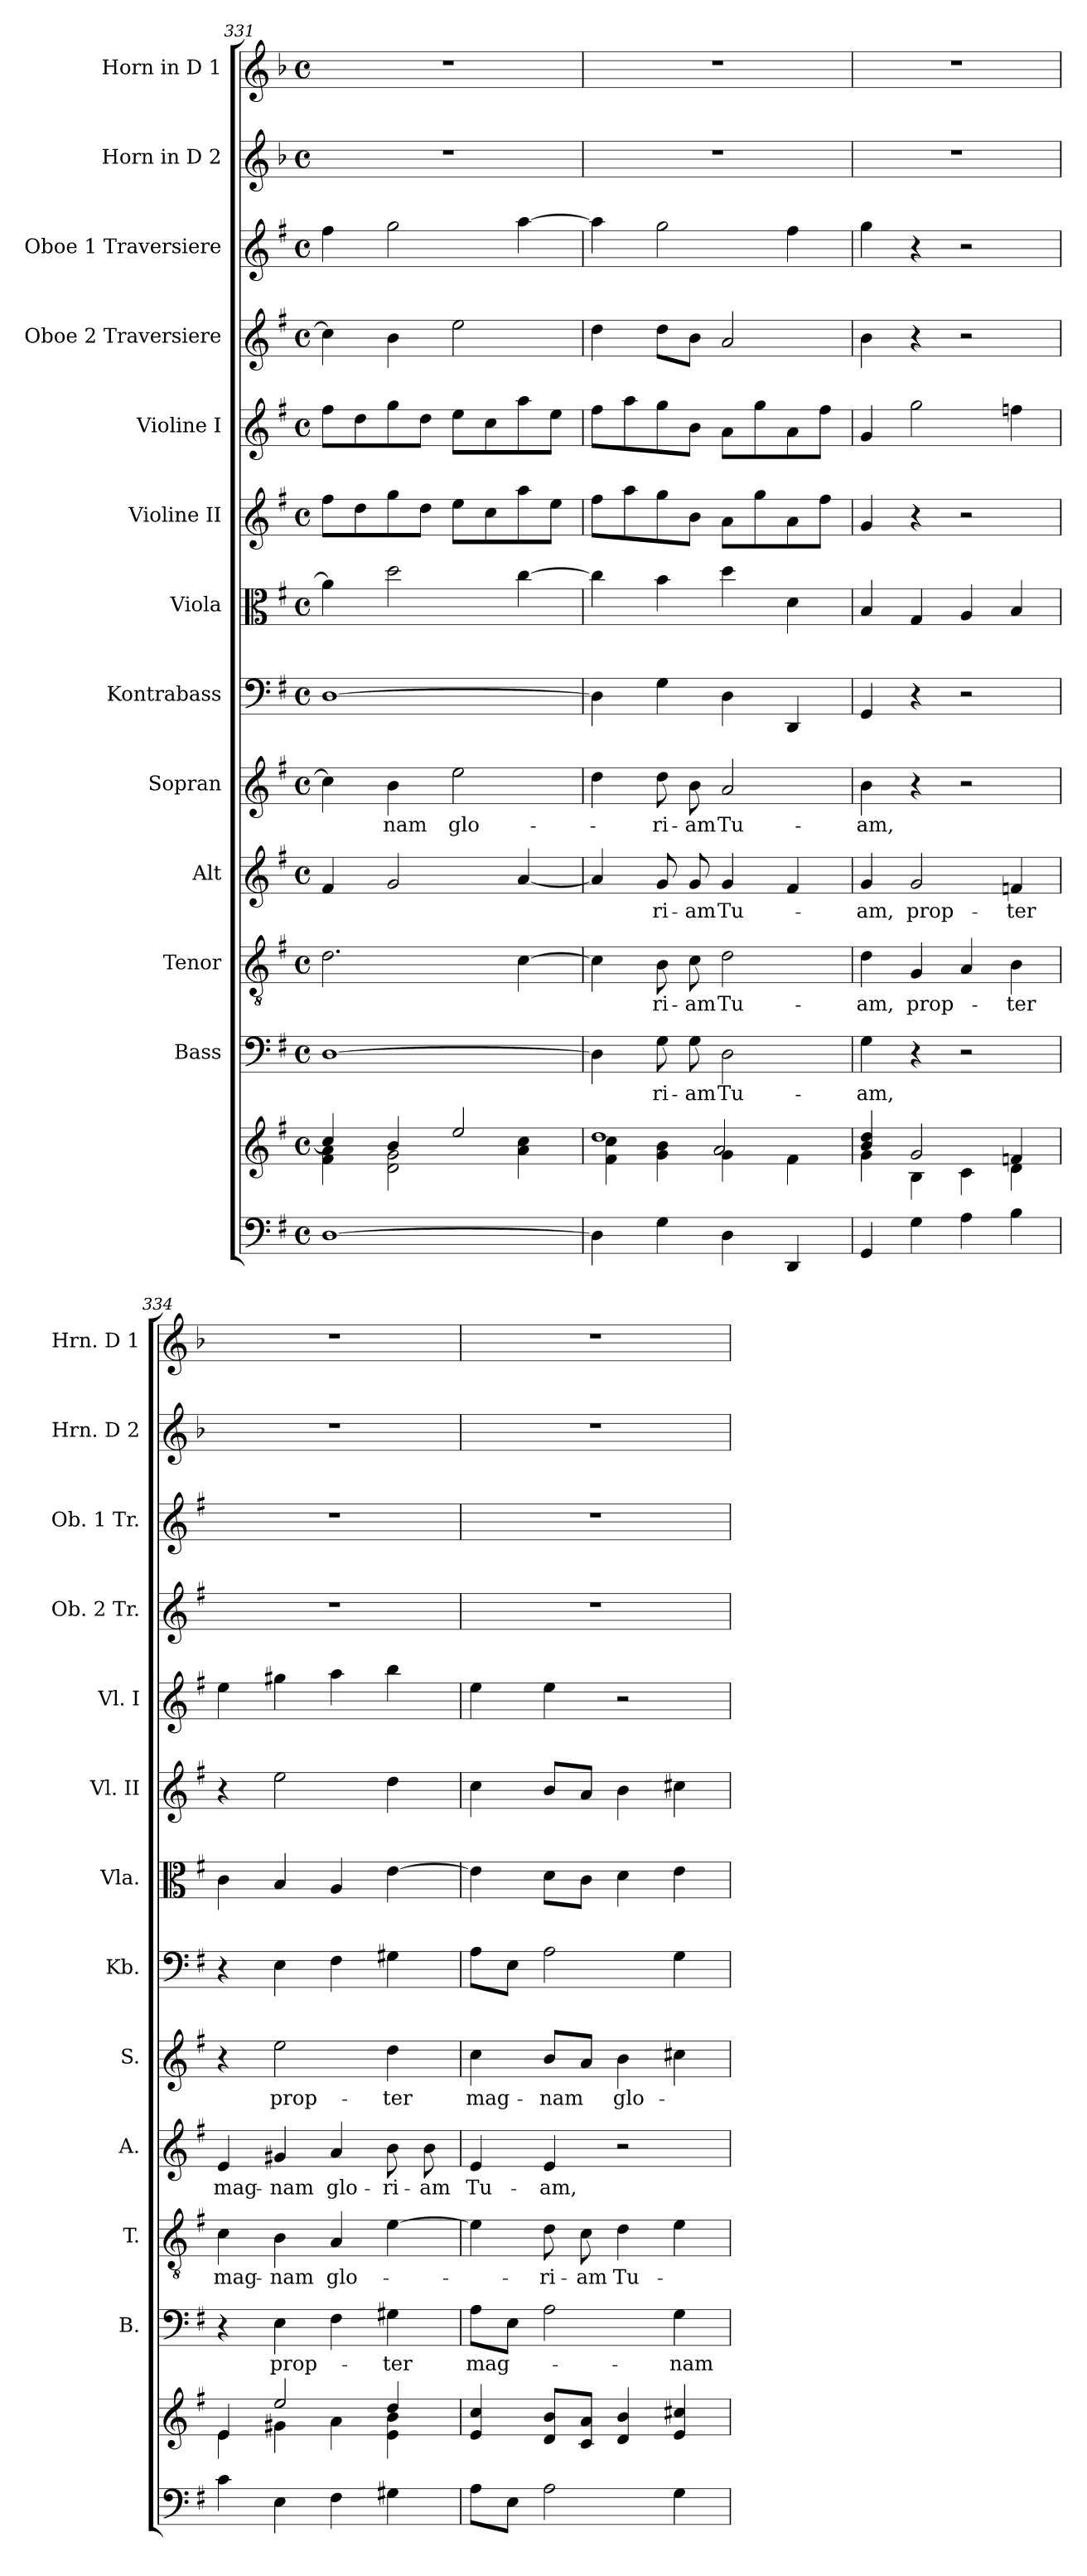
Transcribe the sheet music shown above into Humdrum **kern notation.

**kern	**kern	**kern	**text	**kern	**text	**kern	**text	**kern	**text	**kern	**kern	**kern	**kern	**kern	**kern	**kern	**kern
*part13	*part13	*part12	*part12	*part11	*part11	*part10	*part10	*part9	*part9	*part8	*part7	*part6	*part5	*part4	*part3	*part2	*part1
*staff14	*staff13	*staff12	*staff12	*staff11	*staff11	*staff10	*staff10	*staff9	*staff9	*staff8	*staff7	*staff6	*staff5	*staff4	*staff3	*staff2	*staff1
*	*	*I"Bass	*	*I"Tenor	*	*I"Alt	*	*I"Sopran	*	*I"Kontrabass	*I"Viola	*I"Violine II	*I"Violine I	*I"Oboe 2 Traversiere	*I"Oboe 1 Traversiere	*I"Horn in D 2	*I"Horn in D 1
*	*	*I'B.	*	*I'T.	*	*I'A.	*	*I'S.	*	*I'Kb.	*I'Vla.	*I'Vl. II	*I'Vl. I	*I'Ob. 2 Tr.	*I'Ob. 1 Tr.	*I'Hrn. D 2	*I'Hrn. D 1
*clefF4	*clefG2	*clefF4	*	*clefGv2	*	*clefG2	*	*clefG2	*	*clefF4	*clefC3	*clefG2	*clefG2	*clefG2	*clefG2	*clefG2	*clefG2
*	*	*	*	*	*	*	*	*	*	*ITrd7c12	*	*	*	*	*	*ITrd6c10	*ITrd6c10
*k[f#]	*k[f#]	*k[f#]	*	*k[f#]	*	*k[f#]	*	*k[f#]	*	*k[f#]	*k[f#]	*k[f#]	*k[f#]	*k[f#]	*k[f#]	*k[f#]	*k[f#]
*G:	*G:	*G:	*	*G:	*	*G:	*	*G:	*	*G:	*G:	*G:	*G:	*G:	*G:	*G:	*G:
*M4/4	*M4/4	*M4/4	*	*M4/4	*	*M4/4	*	*M4/4	*	*M4/4	*M4/4	*M4/4	*M4/4	*M4/4	*M4/4	*M4/4	*M4/4
*met(c)	*met(c)	*met(c)	*	*met(c)	*	*met(c)	*	*met(c)	*	*met(c)	*met(c)	*met(c)	*met(c)	*met(c)	*met(c)	*met(c)	*met(c)
=331	=331	=331	=331	=331	=331	=331	=331	=331	=331	=331	=331	=331	=331	=331	=331	=331	=331
*	*^	*	*	*	*	*	*	*	*	*	*	*	*	*	*	*	*
[1D	4cc/]	4f#\ 4a\	[1D	.	2.d\	.	4f#/	.	4cc\]	.	[1DD	4a\]	8ff#\L	8ff#\L	4cc\]	4ff#\	1r	1r
.	.	.	.	.	.	.	.	.	.	.	.	.	8dd\	8dd\	.	.	.	.
!	!	!	!	!	!	!	!	!	!	!LO:LY:b	!	!	!	!	!	!	!	!
.	4b/	2d\ 2g\	.	.	.	.	2g/	.	4b\	-nam	.	2dd\	8gg\	8gg\	4b\	2gg\	.	.
.	.	.	.	.	.	.	.	.	.	.	.	.	8dd\J	8dd\J	.	.	.	.
!	!	!	!	!	!	!	!	!	!	!LO:LY:b	!	!	!	!	!	!	!	!
.	2ee/	.	.	.	.	.	.	.	2ee\	glo-	.	.	8ee\L	8ee\L	2ee\	.	.	.
.	.	.	.	.	.	.	.	.	.	.	.	.	8cc\	8cc\	.	.	.	.
.	.	4a\ 4cc\	.	.	[4c\	.	[4a/	.	.	.	.	[4cc\	8aa\	8aa\	.	[4aa\	.	.
.	.	.	.	.	.	.	.	.	.	.	.	.	8ee\J	8ee\J	.	.	.	.
=332	=332	=332	=332	=332	=332	=332	=332	=332	=332	=332	=332	=332	=332	=332	=332	=332	=332	=332
*	*	*^	*	*	*	*	*	*	*	*	*	*	*	*	*	*	*	*
4D\]	1dd	4f#\ 4cc\	2ryy	4D\]	.	4c\]	.	4a/]	.	4dd\	.	4DD\]	4cc\]	8ff#\L	8ff#\L	4dd\	4aa\]	1r	1r
.	.	.	.	.	.	.	.	.	.	.	.	.	.	8aa\	8aa\	.	.	.	.
!	!	!	!	!	!LO:LY:b	!	!LO:LY:b	!	!LO:LY:b	!	!LO:LY:b	!	!	!	!	!	!	!	!
4G\	.	4g\ 4b\	.	8G\	-ri-	8B\	-ri-	8g/	-ri-	8dd\	-ri-	4GG\	4b\	8gg\	8gg\	8dd\L	2gg\	.	.
!	!	!	!	!	!LO:LY:b	!	!LO:LY:b	!	!LO:LY:b	!	!LO:LY:b	!	!	!	!	!	!	!	!
.	.	.	.	8G\	-am	8c\	-am	8g/	-am	8b\	-am	.	.	8b\J	8b\J	8b\J	.	.	.
!	!	!	!	!	!LO:LY:b	!	!LO:LY:b	!	!LO:LY:b	!	!LO:LY:b	!	!	!	!	!	!	!	!
4D\	.	4g\	2a/	2D\	Tu-	2d\	Tu-	4g/	Tu-	2a/	Tu-	4DD\	4dd\	8a\L	8a\L	2a/	.	.	.
.	.	.	.	.	.	.	.	.	.	.	.	.	.	8gg\	8gg\	.	.	.	.
4DD/	.	4f#\	.	.	.	.	.	4f#/	.	.	.	4DDD/	4d\	8a\	8a\	.	4ff#\	.	.
.	.	.	.	.	.	.	.	.	.	.	.	.	.	8ff#\J	8ff#\J	.	.	.	.
*	*	*v	*v	*	*	*	*	*	*	*	*	*	*	*	*	*	*	*	*
!!LO:PB:g=z
=333	=333	=333	=333	=333	=333	=333	=333	=333	=333	=333	=333	=333	=333	=333	=333	=333	=333	=333
!	!	!	!	!LO:LY:b	!	!LO:LY:b	!	!LO:LY:b	!	!LO:LY:b	!	!	!	!	!	!	!	!
4GG/	4b/ 4dd/	4g\	4G\	-am,	4d\	-am,	4g/	-am,	4b\	-am,	4GGG/	4B/	4g/	4g/	4b\	4gg\	1r	1r
!	!	!	!	!	!	!LO:LY:b	!	!LO:LY:b	!	!	!	!	!	!	!	!	!	!
4G\	2g/	4B\	4r	.	4G/	prop-	2g/	prop-	4r	.	4r	4G/	4r	2gg\	4r	4r	.	.
4A\	.	4c\	2r	.	4A/	.	.	.	2r	.	2r	4A/	2r	.	2r	2r	.	.
!	!	!	!	!	!	!LO:LY:b	!	!LO:LY:b	!	!	!	!	!	!	!	!	!	!
4B\	4fn/	4d\	.	.	4B\	-ter	4fn/	-ter	.	.	.	4B/	.	4ffn\	.	.	.	.
=334	=334	=334	=334	=334	=334	=334	=334	=334	=334	=334	=334	=334	=334	=334	=334	=334	=334	=334
!	!	!	!	!	!	!LO:LY:b	!	!LO:LY:b	!	!	!	!	!	!	!	!	!	!
4c\	4e/	4e\	4r	.	4c\	mag-	4e/	mag-	4r	.	4r	4c\	4r	4ee\	1r	1r	1r	1r
!	!	!	!	!LO:LY:b	!	!LO:LY:b	!	!LO:LY:b	!	!LO:LY:b	!	!	!	!	!	!	!	!
4E\	2ee/	4g#X\	4E\	prop-	4B\	-nam	4g#X/	-nam	2ee\	prop-	4EE\	4B/	2ee\	4gg#X\	.	.	.	.
!	!	!	!	!	!	!LO:LY:b	!	!LO:LY:b	!	!	!	!	!	!	!	!	!	!
4F#\	.	4a\	4F#\	.	4A/	glo-	4a/	glo-	.	.	4FF#\	4A/	.	4aa\	.	.	.	.
!	!	!	!	!LO:LY:b	!	!	!	!LO:LY:b	!	!LO:LY:b	!	!	!	!	!	!	!	!
4G#X\	4dd/	4e\ 4b\	4G#X\	-ter	[4e\	.	8b\	-ri-	4dd\	-ter	4GG#X\	[4e\	4dd\	4bb\	.	.	.	.
!	!	!	!	!	!	!	!	!LO:LY:b	!	!	!	!	!	!	!	!	!	!
.	.	.	.	.	.	.	8b\	-am	.	.	.	.	.	.	.	.	.	.
*	*v	*v	*	*	*	*	*	*	*	*	*	*	*	*	*	*	*	*
=335	=335	=335	=335	=335	=335	=335	=335	=335	=335	=335	=335	=335	=335	=335	=335	=335	=335
!	!	!	!LO:LY:b	!	!	!	!LO:LY:b	!	!LO:LY:b	!	!	!	!	!	!	!	!
8A\L	4e/ 4cc/	8A\L	mag-	4e\]	.	4e/	Tu-	4cc\	mag-	8AA\L	4e\]	4cc\	4ee\	1r	1r	1r	1r
8E\J	.	8E\J	.	.	.	.	.	.	.	8EE\J	.	.	.	.	.	.	.
!	!	!	!	!	!LO:LY:b	!	!LO:LY:b	!	!LO:LY:b	!	!	!	!	!	!	!	!
2A\	8d/ 8b/L	2A\	.	8d\	-ri-	4e/	-am,	8b/L	-nam	2AA\	8d\L	8b/L	4ee\	.	.	.	.
!	!	!	!	!	!LO:LY:b	!	!	!	!	!	!	!	!	!	!	!	!
.	8c/ 8a/J	.	.	8c\	-am	.	.	8a/J	.	.	8c\J	8a/J	.	.	.	.	.
!	!	!	!	!	!LO:LY:b	!	!	!	!LO:LY:b	!	!	!	!	!	!	!	!
.	4d/ 4b/	.	.	4d\	Tu-	2r	.	4b\	glo-	.	4d\	4b\	2r	.	.	.	.
!	!	!	!LO:LY:b	!	!	!	!	!	!	!	!	!	!	!	!	!	!
4G\	4e/ 4cc#X/	4G\	-nam	4e\	.	.	.	4cc#X\	.	4GG\	4e\	4cc#X\	.	.	.	.	.
=	=	=	=	=	=	=	=	=	=	=	=	=	=	=	=	=	=
*-	*-	*-	*-	*-	*-	*-	*-	*-	*-	*-	*-	*-	*-	*-	*-	*-	*-
